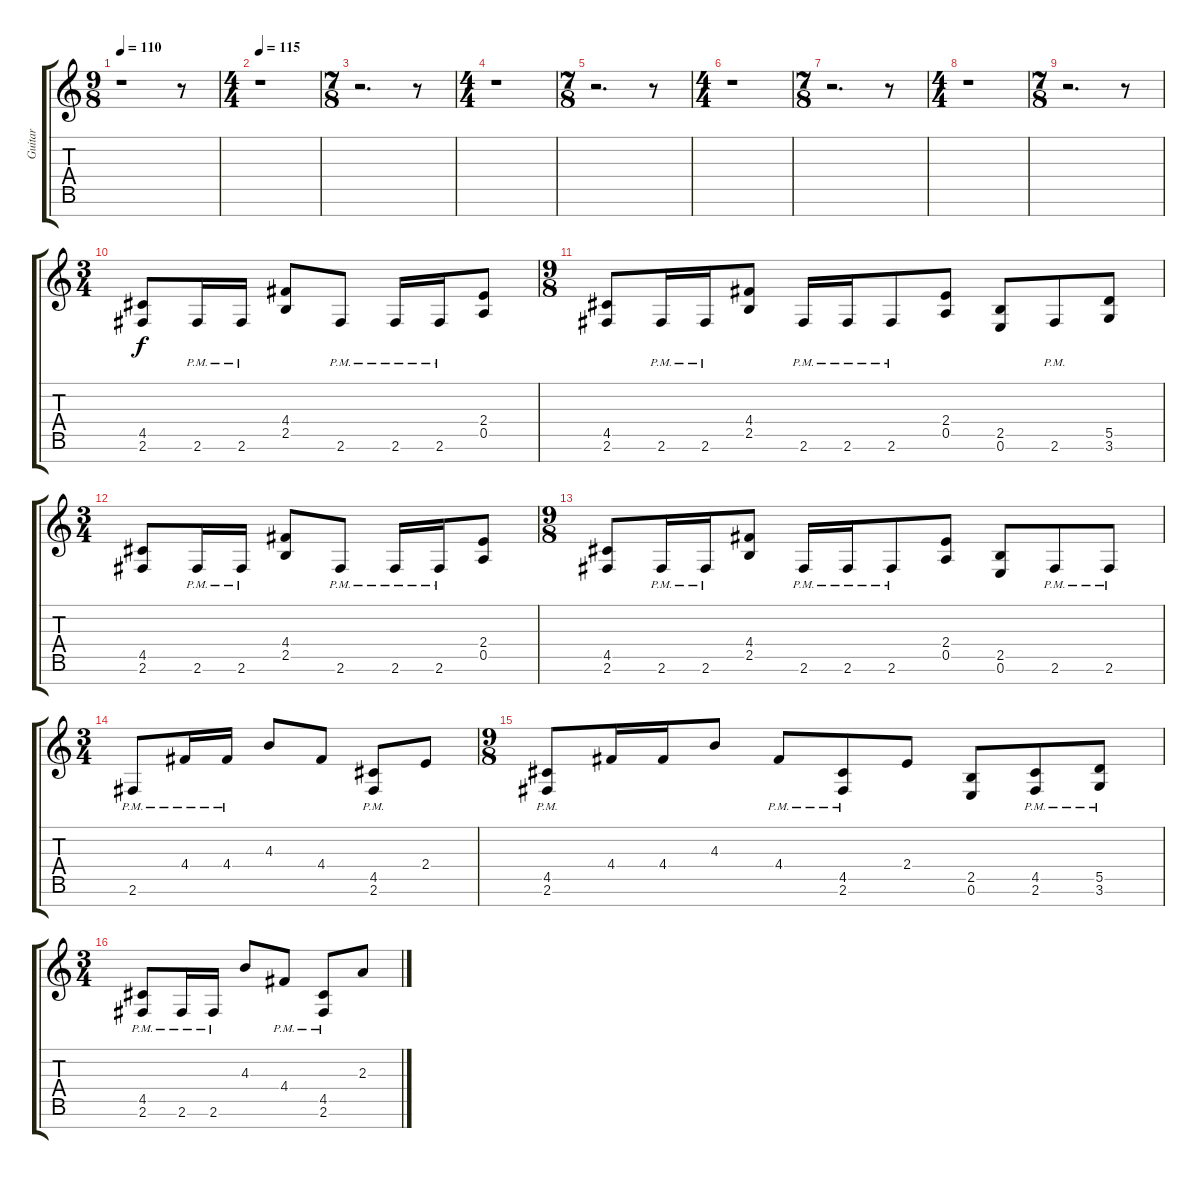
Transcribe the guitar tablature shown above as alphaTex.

\track ("Guitar" "Guitar") {instrument distortionguitar}
\staff {score tabs}
\tuning (E4 B3 G3 D3 A2 E2 B1) {hide}
\ts (9 8)
\tempo 110
\clef g2
\ks c
r.1{dy f} r.8 |
\ts (4 4)
\tempo 115
r.1 |
\ts (7 8)
r.2{d} r.8 |
\ts (4 4)
r.1 |
\ts (7 8)
r.2{d} r.8 |
\ts (4 4)
r.1 |
\ts (7 8)
r.2{d} r.8 |
\ts (4 4)
r.1 |
\ts (7 8)
r.2{d} r.8 |
\ts (3 4)
(4.5 2.6).8 2.6{pm}.16 2.6{pm}.16 (4.4 2.5).8 2.6{pm}.8 2.6{pm}.16 2.6{pm}.16 (2.4 0.5).8 |
\ts (9 8)
(4.5 2.6).8 2.6{pm}.16 2.6{pm}.16 (4.4 2.5).8 2.6{pm}.16 2.6{pm}.16 2.6{pm}.8 (2.4 0.5).8 (2.5 0.6).8 2.6{pm}.8 (5.5 3.6).8 |
\ts (3 4)
(4.5 2.6).8 2.6{pm}.16 2.6{pm}.16 (4.4 2.5).8 2.6{pm}.8 2.6{pm}.16 2.6{pm}.16 (2.4 0.5).8 |
\ts (9 8)
(4.5 2.6).8 2.6{pm}.16 2.6{pm}.16 (4.4 2.5).8 2.6{pm}.16 2.6{pm}.16 2.6{pm}.8 (2.4 0.5).8 (2.5 0.6).8 2.6{pm}.8 2.6{pm}.8 |
\ts (3 4)
2.6{pm}.8 4.4{pm}.16 4.4{pm}.16 4.3.8 4.4.8 (4.5{pm} 2.6{pm}).8 2.4.8 |
\ts (9 8)
(4.5{pm} 2.6{pm}).8 4.4.16 4.4.16 4.3.8 4.4{pm}.8 (4.5{pm} 2.6{pm}).8 2.4.8 (2.5 0.6).8 (4.5{pm} 2.6{pm}).8 (5.5{pm} 3.6{pm}).8 |
\ts (3 4)
(4.5{pm} 2.6{pm}).8 2.6{pm}.16 2.6{pm}.16 4.3.8 4.4{pm}.8 (4.5{pm} 2.6{pm}).8 2.3.8
